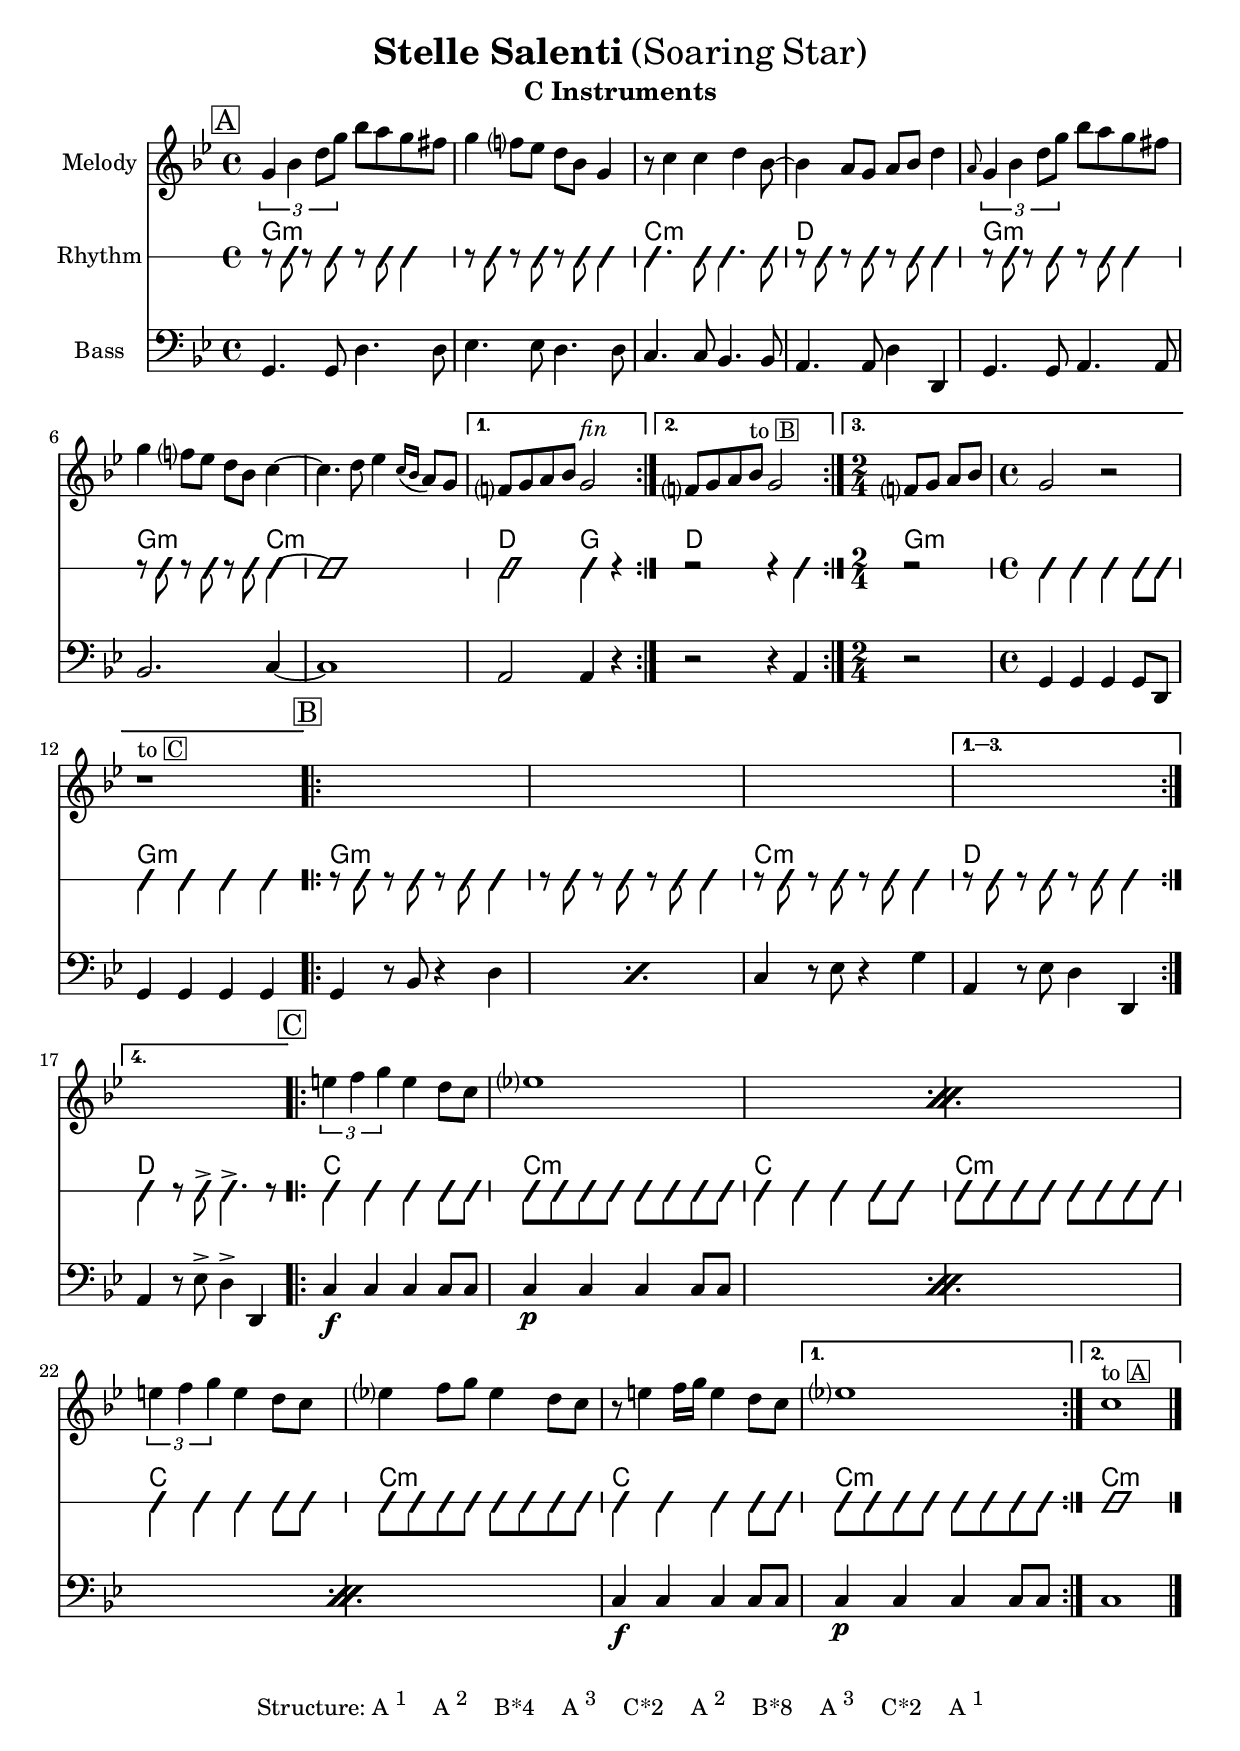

\version "2.8.6"

\header{
%   composer          = "Amiel Martin"
  title             = \markup { "Stelle Salenti" \medium{ (Soaring Star) } }
%   subtitle          = "(Soaring Star)"
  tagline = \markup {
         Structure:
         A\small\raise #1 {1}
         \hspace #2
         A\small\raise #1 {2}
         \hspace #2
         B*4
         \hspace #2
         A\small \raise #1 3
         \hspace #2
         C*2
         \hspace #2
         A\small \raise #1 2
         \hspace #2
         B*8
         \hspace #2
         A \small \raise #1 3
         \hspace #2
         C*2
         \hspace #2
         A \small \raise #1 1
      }


  instrument = "C Instruments"

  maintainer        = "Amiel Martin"
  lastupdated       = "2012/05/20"

}


\layout {
%     indent = #0
  \context { \ChordNames
     \override ChordName #'font-size = #1
%      \override ChordName #'font-series = #'bold
  }
}



melody = \relative c'' {
  \set Staff.instrumentName = #"Melody"

  \key g \minor


  \mark \markup { \box "A" }

  \repeat volta 3 {
    \times 2/3 { g4 bes d8 g } bes a g fis |
    g4 f?8 ees d bes g4 |
    r8 c4 c d bes8 ~ |
    bes4 a8 g a bes d4 |

    \grace { a8 }
    \times 2/3 { g4 bes d8 g } bes a g fis |
    g4 f?8 ees d bes c4~ |
    c4. d8 ees4
    \acciaccatura { c16[ bes] }
    a8 g |
  }

  \alternative {
    {
      f?8 g a bes g2^\markup { \italic fin } |
    }
    {

      f?8 g a

      bes^\markup { to \box B } g2 |
%       \once \override Score.RehearsalMark #'self-alignment-X = #RIGHT

    }
    {
      \set Score.measureLength = #(ly:make-moment 2 4) f?8 g a bes |

      \set Score.measureLength = #(ly:make-moment 4 4)
      g2 r2 |

      r1^\markup { to \box C } |
    }
  }

  \mark \markup { \box "B" }

  \improvisationOn
  \repeat volta 4 {
    s1 | s1 | s1 |
  }
  \alternative {
    { s1 |}
    { s1 |}
  }

  \improvisationOff


  \mark \markup { \box "C" }

  \repeat volta 2 {
    \repeat percent 2 {
      \times 2/3 { e'4 f g } e d8 c |
      ees?1 |
    }

    \times 2/3 { e4 f g } e d8 c |
    ees?4 f8 g ees4 d8 c |

    r8 e4 f16 g e4 d8 c |
  }

  \alternative {
    { ees?1 | }
    { c1^\markup { to \box A } | }
  }

  \bar "|."
}

chordnames = \chordmode {
  \set Score.markFormatter = #format-mark-circle-letters
  \set chordChanges = ##t

  \mark \markup { \box "A" }

  \repeat volta 3 {
    g1:m |
    g1:m |
    c1:m |
    d1 |

    g1:m |
    g2.:m c4:m |
    c1:m |
  }

  \alternative {
    { d2 g2 | }
    {
      \set chordChanges = ##f
      d1 |
      \set chordChanges = ##t
    }

    {
      \time 2/4
      g2:m |
      \time 4/4

      g1:m |
      g1:m |
    }
  }

  \mark \markup { \box "B" }

  \repeat volta 4 {
    \set chordChanges = ##f
    g1:m |
    \set chordChanges = ##t

    g1:m |
    c1:m |
  }

  \alternative {
    { d1 |}
    { d1 |}
  }

  \mark \markup { \box "C" }

  \repeat volta 2 {
    c1 |
    c1:m |
    c1 |
    c1:m |
    c1 |
    c1:m |
    c1 |
  }

  \alternative {
    { c1:m |}
    {
      \set chordChanges = ##f
      c1:m |
      \set chordChanges = ##t
    }
  }


}



rhythm = \relative c' {
  \set Staff.instrumentName = #"Rhythm"
  \clef percussion
  \override Stem #'direction = #down

  \improvisationOn

  % A

  \repeat volta 3 {

    r8 g8 r8 g8 r8 g8 g4 |
    r8 g8 r8 g8 r8 g8 g4 |
    c4. c8 c4. c8 |
    r8 g8 r8 g8 r8 g8 g4 |

    r8 g8 r8 g8 r8 g8 g4 |
    r8 g8 r8 g8 r8 g8 c4 ~ |
    c1 |
  }

  \alternative {
    { d2 d4 r4 | }
    { r2 r4 d4 | }
    {
      \set Score.measureLength = #(ly:make-moment 2 4) r2 |
      \set Score.measureLength = #(ly:make-moment 4 4)

      g4 g g g8 d |
      g4 g g g4 |
    }
  }

  % B

  \repeat volta 4 {
    r8 g8 r8 g8 r8 g8 g4 |
    r8 g8 r8 g8 r8 g8 g4 |
    r8 g8 r8 g8 r8 g8 g4 |
  }

  \alternative {
    { r8 g8 r8 g8 r8 g8 g4 | }
    { g4 r8 ees'8-> d4.-> r8 | }
  }


  \mark "C"

  \repeat volta 2 {

    c4 c c c8 c |
    c8 c c c c c c c |

    c4 c c c8 c |
    c8 c c c c c c c |

    c4 c c c8 c |
    c8 c c c c c c c |

    c4 c c c8 c |
  }

  \alternative {
    { c8 c c c c c c c | }
    { c1| }
  }


}


bass = \relative c {
  \set Score.markFormatter = #format-mark-circle-letters
  \set Staff.instrumentName = #"Bass"
  \key g \minor

  \mark \markup { \box "A" }

  \repeat volta 3 {
    g4. g8 d'4. d8 |
    ees4. ees8 d4. d8 |
    c4. c8 bes4. bes8 |
    a4. a8 d4 d, |

    g4. g8 a4. a8 |
    bes2. c4~ |
    c1 |
  }

  \alternative {
    { a2 a4 r4 | }
    { r2 r4 a4 | }
    {
      \set Score.measureLength = #(ly:make-moment 2 4) r2 |
      \set Score.measureLength = #(ly:make-moment 4 4)

      g4 g g g8 d |
      g4 g g g4 |
    }
  }

  \mark \markup { \box "B" }

  \repeat volta 4 {
    \repeat percent 2 {
      g4 r8 bes8 r4 d4 |
    }
%     g,4 r8 bes8 r4 d4 |
    c4 r8 ees8 r4 g4 |
  }

  \alternative {
    { a,4 r8 ees'8 d4 d,4 | }
    { a'4 r8 ees'8-> d4-> d,4 | }
  }


  \mark \markup { \box "C" }

  \repeat volta 2 {
    \repeat percent 3 {
      c'4\f c c c8 c |
      c4\p c c c8 c |
    }

    c4\f c c c8 c |
  }

  \alternative {
    { c4\p c c c8 c |}
    { c1 |}
  }



}



\score {
  <<
    \time 4/4

    \new Staff {
      \melody
    }

    \new ChordNames {
      \chordnames
    }

    \new RhythmicStaff {
      \rhythm
    }

    \new Staff {
      \clef bass
      \bass
    }
  >>
}

%
%
% \score {
%   <<
%     \time 4/4
%
%
%     \new Staff {
%       \transpose ees c
%       \melody
%     }
%
%     \new ChordNames {
%       \transpose ees c
%       \chordnames
%     }
%
%
%     \new RhythmicStaff {
%       \rhythm
%     }
%
%     \new Staff {
%         \clef treble
%         \transpose ees c''
%         \bass
%     }
%
%   >>
%
%   \header {
%     piece = \markup { "E" \flat " Instruments" }
%   }
% }
%
%
% \score {
%   <<
%     \time 4/4
%
%
%     \new Staff {
%       \transpose bes c
%       \melody
%     }
%
%     \new ChordNames {
%       \transpose bes c
%       \chordnames
%     }
%
%
%     \new RhythmicStaff {
%       \rhythm
%     }
%
%     \new Staff {
%       \clef treble
%       \transpose bes c''
%       \bass
%     }
%
%   >>
%
%   \header {
%     piece = \markup { "B" \flat " Instruments" }
%   }
% }

